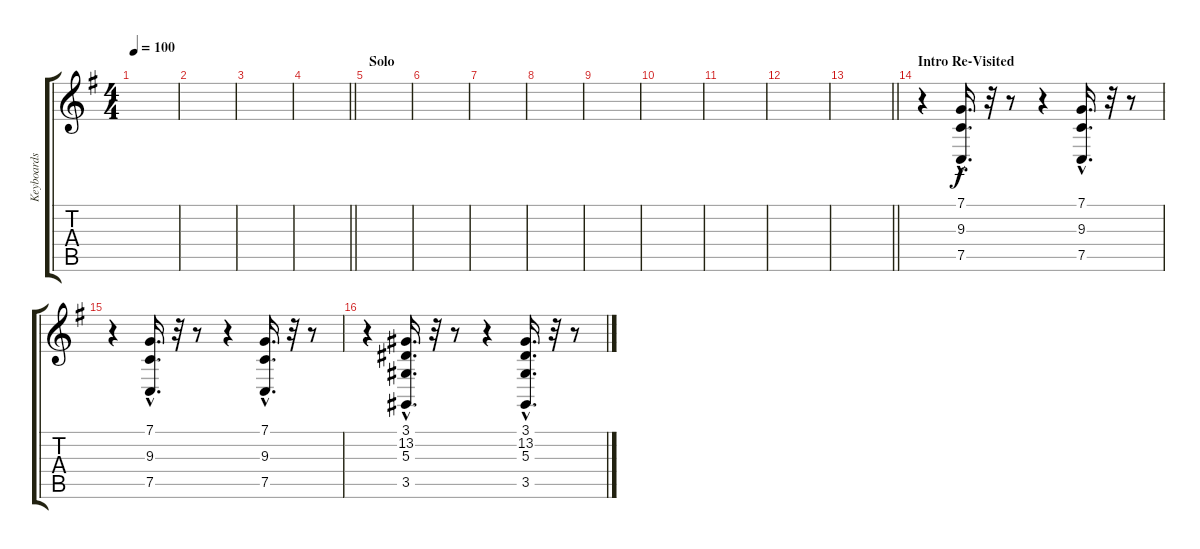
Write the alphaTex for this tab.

\track ("Keyboards" "Keyboards") {instrument stringensemble1}
\staff {score tabs}
\tuning (C4 G3 Eb3 Bb2 F2 C2) {hide}
\ts (4 4)
\tempo 100
\clef g2
\ks eminor
|
|
|
\barLineRight lightlight
|
\section ("" "Solo")
|
|
|
|
|
|
|
|
\barLineRight lightlight
|
\section ("" "Intro Re-Visited")
r.4{volume 16 balance 8 instrument stringensemble1} (7.1{hac} 9.3{hac} 7.5{hac}).16{d} r.32 r.8 r.4 (7.1{hac} 9.3{hac} 7.5{hac}).16{d} r.32 r.8 |
r.4 (7.1{hac} 9.3{hac} 7.5{hac}).16{d} r.32 r.8 r.4 (7.1{hac} 9.3{hac} 7.5{hac}).16{d} r.32 r.8 |
r.4 (3.1 13.2{hac} 5.3{hac} 3.5{hac}).16{d} r.32 r.8 r.4 (3.1 13.2{hac} 5.3{hac} 3.5{hac}).16{d} r.32 r.8
